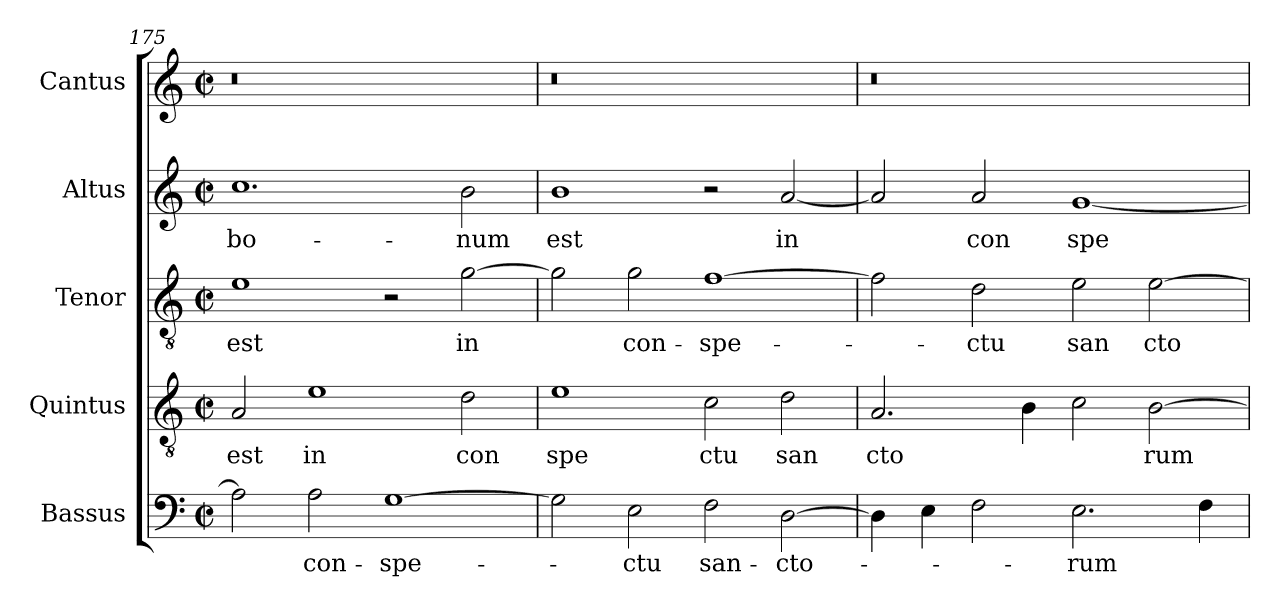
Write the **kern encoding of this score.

**kern	**text	**kern	**text	**kern	**text	**kern	**text	**kern
*part5	*part5	*part4	*part4	*part3	*part3	*part2	*part2	*part1
*staff5	*staff5	*staff4	*staff4	*staff3	*staff3	*staff2	*staff2	*staff1
*I"Bassus	*	*I"Quintus	*	*I"Tenor	*	*I"Altus	*	*I"Cantus
*clefF4	*	*clefGv2	*	*clefGv2	*	*clefG2	*	*clefG2
*M2/2	*	*M2/2	*	*M2/2	*	*M2/2	*	*M2/2
*met(c|)	*	*met(c|)	*	*met(c|)	*	*met(c|)	*	*met(c|)
=175	=175	=175	=175	=175	=175	=175	=175	=175
!	!	!	!LO:LY:b:cj	!	!LO:LY:b:cj	!	!LO:LY:b:cj	!
2A\]	.	2A/	est	1e	est	1.cc	bo-	0r
!	!LO:LY:b:cj	!	!LO:LY:b:cj	!	!	!	!	!
2A\	con-	1e	in	.	.	.	.	.
!	!LO:LY:b:cj	!	!	!	!	!	!	!
[>1G	-spe-	.	.	2r	.	.	.	.
!	!	!	!LO:LY:b:cj	!	!LO:LY:b:cj	!	!LO:LY:b:cj	!
.	.	2d\	con	[>2g\	in	2b\	-num	.
=176	=176	=176	=176	=176	=176	=176	=176	=176
!	!	!	!LO:LY:b:cj	!	!	!	!LO:LY:b:cj	!
2G\]	.	1e	spe	2g\]	.	1b	est	0r
!	!LO:LY:b:cj	!	!	!	!LO:LY:b:cj	!	!	!
2E\	-ctu	.	.	2g\	con-	.	.	.
!	!LO:LY:b:cj	!	!LO:LY:b:cj	!	!LO:LY:b:cj	!	!	!
2F\	san-	2c\	ctu	[>1f	-spe-	2r	.	.
!	!LO:LY:b	!	!LO:LY:b:cj	!	!	!	!LO:LY:b:cj	!
[>2D\	-cto-	2d\	san	.	.	[>2a/	in	.
!!LO:LB:g=z
=177	=177	=177	=177	=177	=177	=177	=177	=177
!	!	!	!LO:LY:b	!	!	!	!	!
4D\]	.	2.A/	cto	2f\]	.	2a/]	.	0r
4E\	.	.	.	.	.	.	.	.
!	!	!	!	!	!LO:LY:b:cj	!	!LO:LY:b:cj	!
2F\	.	.	.	2d\	-ctu	2a/	con	.
.	.	4B\	.	.	.	.	.	.
!	!LO:LY:b	!	!	!	!LO:LY:b:cj	!	!LO:LY:b:cj	!
2.E\	-rum	2c\	.	2e\	san	[<1g	spe	.
!	!	!	!LO:LY:b	!	!LO:LY:b	!	!	!
.	.	[>2B\	rum	[>2e\	cto	.	.	.
4F\	.	.	.	.	.	.	.	.
=	=	=	=	=	=	=	=	=
*-	*-	*-	*-	*-	*-	*-	*-	*-
